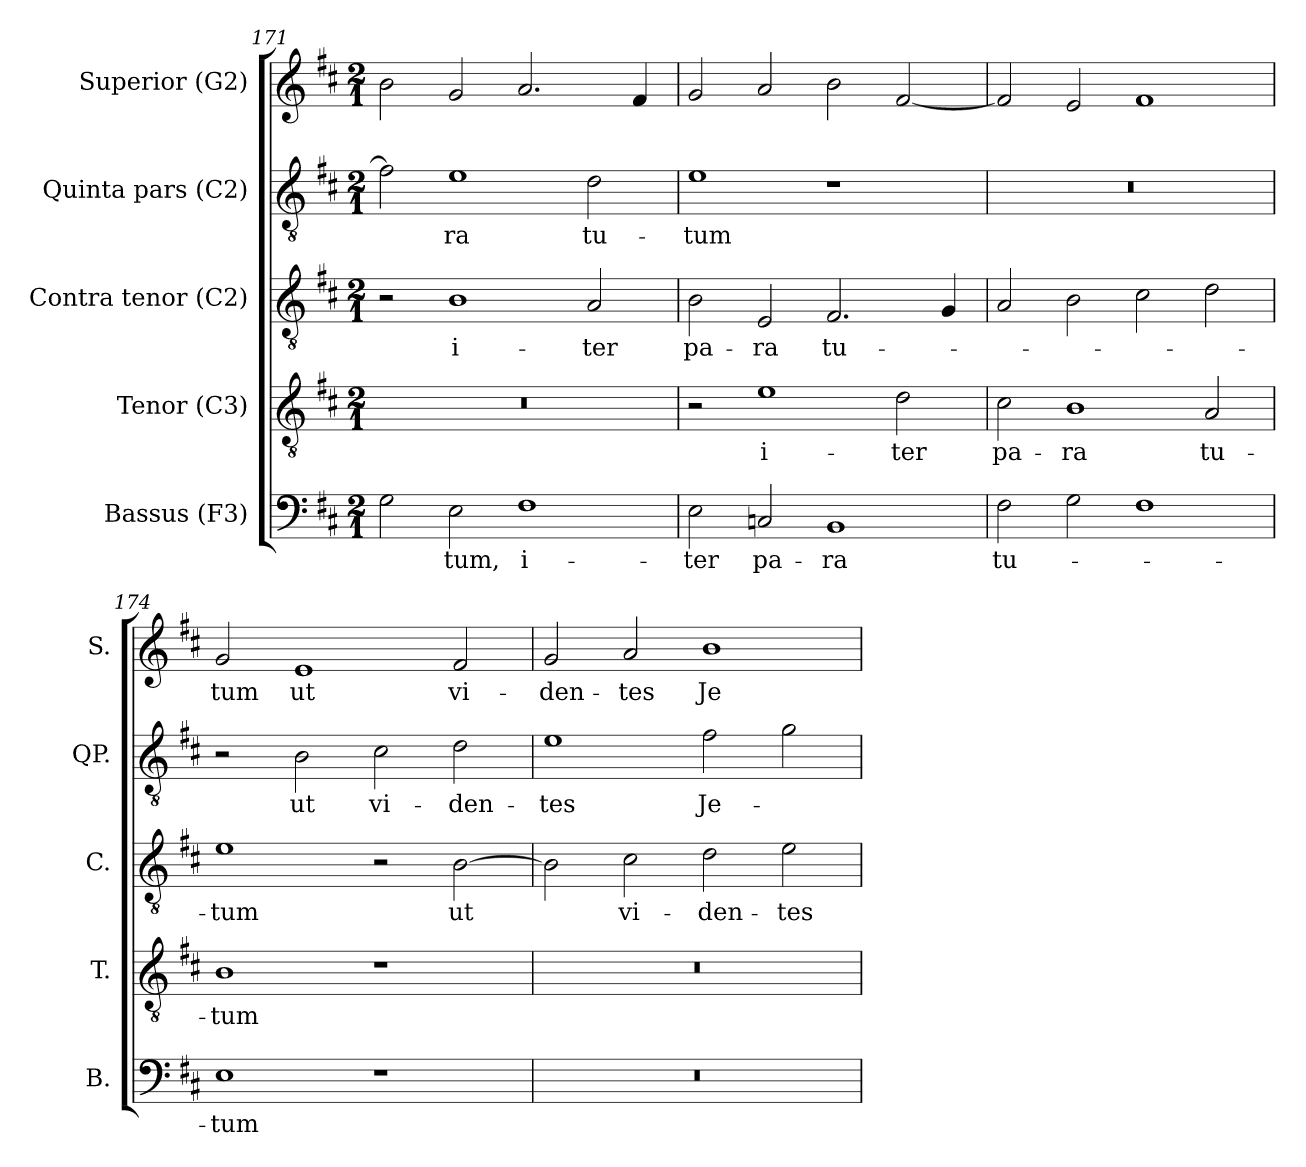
**kern	**text	**kern	**text	**kern	**text	**kern	**text	**kern	**text
*part5	*part5	*part4	*part4	*part3	*part3	*part2	*part2	*part1	*part1
*staff5	*staff5	*staff4	*staff4	*staff3	*staff3	*staff2	*staff2	*staff1	*staff1
*I"Bassus (F3)	*	*I"Tenor (C3)	*	*I"Contra tenor (C2)	*	*I"Quinta pars (C2)	*	*I"Superior (G2)	*
*I'B.	*	*I'T.	*	*I'C.	*	*I'QP.	*	*I'S.	*
!!LO:LB:g=z
*clefF4	*	*clefGv2	*	*clefGv2	*	*clefGv2	*	*clefG2	*
*	*	*ITrd7c12	*	*ITrd7c12	*	*ITrd7c12	*	*	*
*k[f#c#]	*	*k[f#c#]	*	*k[f#c#]	*	*k[f#c#]	*	*k[f#c#]	*
*D:	*	*D:	*	*D:	*	*D:	*	*D:	*
*M2/1	*	*M2/1	*	*M2/1	*	*M2/1	*	*M2/1	*
=171	=171	=171	=171	=171	=171	=171	=171	=171	=171
!	!	!LO:N:vis=1	!	!	!	!	!	!	!
2Gi\	.	0r	.	2r	.	2F#i\]	.	2bi\	.
!	!LO:LY:b:color=#000000	!	!	!	!	!	!	!	!
!	!	!	!	!	!LO:LY:b:color=#000000	!	!	!	!
!	!	!	!	!	!	!	!LO:LY:b:color=#000000	!	!
2Ei\	-tum,	.	.	1BBi	i-	1Ei	-ra	2gi/	.
!	!LO:LY:b:color=#000000	!	!	!	!	!	!	!	!
1F#i	i-	.	.	.	.	.	.	2.ai/	.
!	!	!	!	!	!LO:LY:b:color=#000000	!	!	!	!
!	!	!	!	!	!	!	!LO:LY:b:color=#000000	!	!
.	.	.	.	2AAi/	-ter	2Di\	tu-	.	.
.	.	.	.	.	.	.	.	4f#i/	.
=172	=172	=172	=172	=172	=172	=172	=172	=172	=172
!	!LO:LY:b:color=#000000	!	!	!	!	!	!	!	!
!	!	!	!	!	!LO:LY:b:color=#000000	!	!	!	!
!	!	!	!	!	!	!	!LO:LY:b:color=#000000	!	!
2Ei\	-ter	2r	.	2BBi\	pa-	1Ei	-tum	2gi/	.
!	!LO:LY:b:color=#000000	!	!	!	!	!	!	!	!
!	!	!	!LO:LY:b:color=#000000	!	!	!	!	!	!
!	!	!	!	!	!LO:LY:b:color=#000000	!	!	!	!
2Ci/	pa-	1Ei	i-	2EEi/	-ra	.	.	2ai/	.
!	!LO:LY:b:color=#000000	!	!	!	!	!	!	!	!
!	!	!	!	!	!LO:LY:b:color=#000000	!	!	!	!
1BBi	-ra	.	.	2.FF#i/	tu-	1r	.	2bi\	.
!	!	!	!LO:LY:b:color=#000000	!	!	!	!	!	!
.	.	2Di\	-ter	.	.	.	.	[2f#i/	.
.	.	.	.	4GGi/	.	.	.	.	.
=173	=173	=173	=173	=173	=173	=173	=173	=173	=173
!	!LO:LY:b:color=#000000	!	!	!	!	!	!	!	!
!	!	!	!LO:LY:b:color=#000000	!	!	!LO:N:vis=1	!	!	!
2F#i\	tu-	2C#i\	pa-	2AAi/	.	0r	.	2f#i/]	.
!	!	!	!LO:LY:b:color=#000000	!	!	!	!	!	!
2Gi\	.	1BBi	-ra	2BBi\	.	.	.	2ei/	.
1F#i	.	.	.	2C#i\	.	.	.	1f#i	.
!	!	!	!LO:LY:b:color=#000000	!	!	!	!	!	!
.	.	2AAi/	tu-	2Di\	.	.	.	.	.
=174	=174	=174	=174	=174	=174	=174	=174	=174	=174
!	!LO:LY:b:color=#000000	!	!	!	!	!	!	!	!
!	!	!	!LO:LY:b:color=#000000	!	!	!	!	!	!
!	!	!	!	!	!LO:LY:b:color=#000000	!	!	!	!
!	!	!	!	!	!	!	!	!	!LO:LY:b:color=#000000
1Ei	-tum	1BBi	-tum	1Ei	-tum	2r	.	2gi/	-tum
!	!	!	!	!	!	!	!LO:LY:b:color=#000000	!	!
!	!	!	!	!	!	!	!	!	!LO:LY:b:color=#000000
.	.	.	.	.	.	2BBi\	ut	1ei	ut
!	!	!	!	!	!	!	!LO:LY:b:color=#000000	!	!
1r	.	1r	.	2r	.	2C#i\	vi-	.	.
!	!	!	!	!	!LO:LY:b:color=#000000	!	!	!	!
!	!	!	!	!	!	!	!LO:LY:b:color=#000000	!	!
!	!	!	!	!	!	!	!	!	!LO:LY:b:color=#000000
.	.	.	.	[2BBi\	ut	2Di\	-den-	2f#i/	vi-
!!LO:LB:g=z
=175	=175	=175	=175	=175	=175	=175	=175	=175	=175
!LO:N:vis=1	!	!LO:N:vis=1	!	!	!	!	!	!	!
!	!	!	!	!	!	!	!LO:LY:b:color=#000000	!	!
!	!	!	!	!	!	!	!	!	!LO:LY:b:color=#000000
0r	.	0r	.	2BBi\]	.	1Ei	-tes	2gi/	-den-
!	!	!	!	!	!LO:LY:b:color=#000000	!	!	!	!
!	!	!	!	!	!	!	!	!	!LO:LY:b:color=#000000
.	.	.	.	2C#i\	vi-	.	.	2ai/	-tes
!	!	!	!	!	!LO:LY:b:color=#000000	!	!	!	!
!	!	!	!	!	!	!	!LO:LY:b:color=#000000	!	!
!	!	!	!	!	!	!	!	!	!LO:LY:b:color=#000000
.	.	.	.	2Di\	-den-	2F#i\	Je-	1bi	Je-
!	!	!	!	!	!LO:LY:b:color=#000000	!	!	!	!
.	.	.	.	2Ei\	-tes	2Gi\	.	.	.
=	=	=	=	=	=	=	=	=	=
*-	*-	*-	*-	*-	*-	*-	*-	*-	*-
